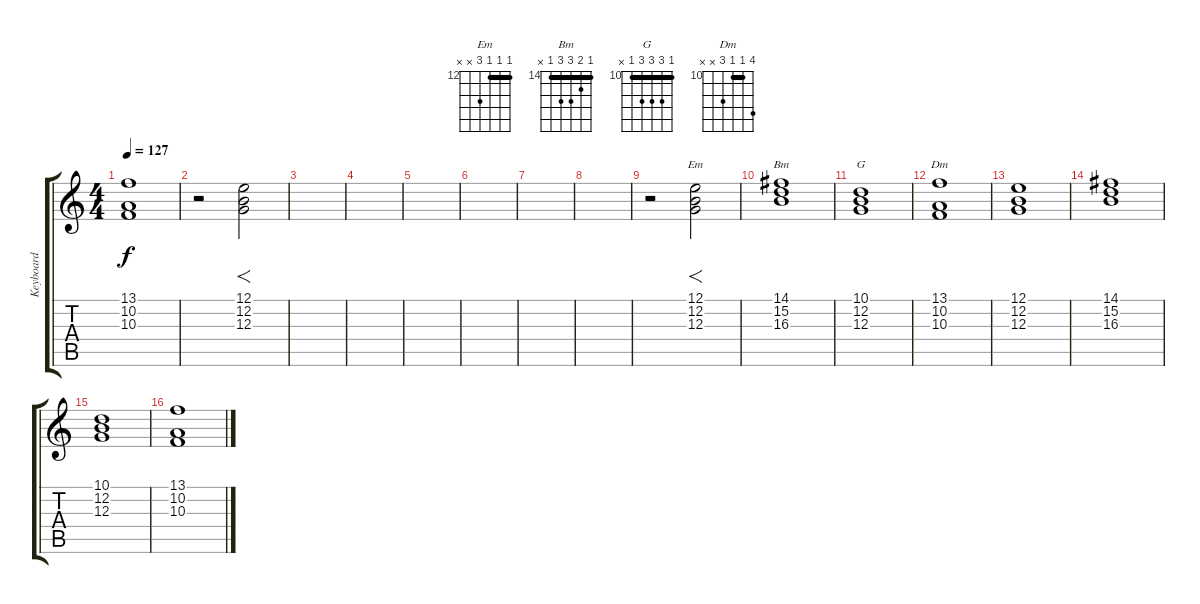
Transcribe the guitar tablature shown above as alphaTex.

\track ("Keyboard" "Keyboard") {instrument stringensemble2}
\staff {score tabs}
\tuning (E4 B3 G3 D3 A2 E2) {hide}
\chord ("Em" 12 12 12 14 x x) {firstfret 12 barre 12}
\chord ("Bm" 14 15 16 16 14 x) {firstfret 14 barre 14}
\chord ("G" 10 12 12 12 10 x) {firstfret 10 barre 10}
\chord ("Dm" 13 10 10 12 x x) {firstfret 10 barre 10}
\ts (4 4)
\tempo 127
\clef g2
\ks c
(13.1 10.2 10.3).1{dy f} |
r.2 (12.1 12.2 12.3).2{f} |
|
|
|
|
|
|
r.2 (12.1 12.2 12.3).2{f ch "Em"} |
(14.1 15.2 16.3).1{ch "Bm"} |
(10.1 12.2 12.3).1{ch "G"} |
(13.1 10.2 10.3).1{ch "Dm"} |
(12.1 12.2 12.3).1 |
(14.1 15.2 16.3).1 |
(10.1 12.2 12.3).1 |
(13.1 10.2 10.3).1
